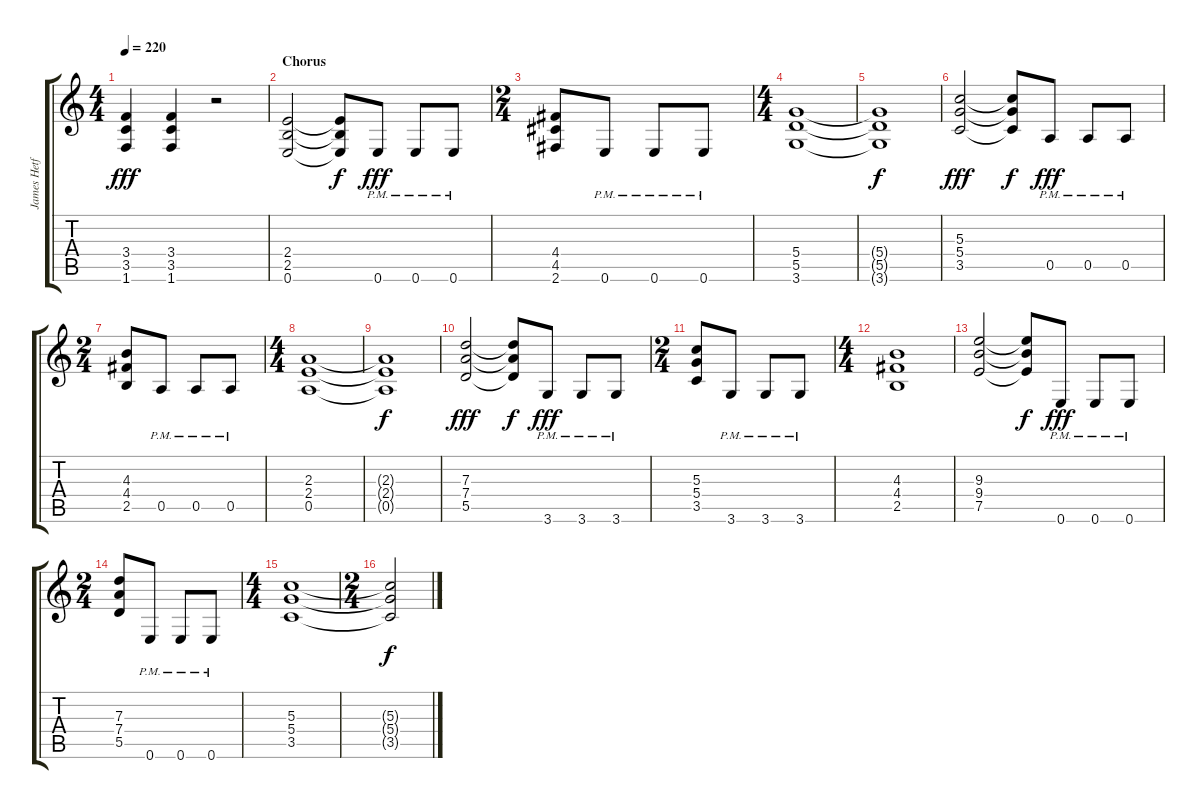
\track ("James Hetfield" "James Hetf") {instrument distortionguitar}
\staff {score tabs}
\tuning (E4 B3 G3 D3 A2 E2) {hide}
\ts (4 4)
\tempo 220
\clef g2
\ks c
(3.4 3.5 1.6).4{dy fff} (3.4 3.5 1.6).4 r.2 |
\section ("" "Chorus")
(2.4 2.5 0.6).2 (2.4{t} 2.5{t} 0.6{t}).8{dy f} 0.6{pm}.8{dy fff} 0.6{pm}.8 0.6{pm}.8 |
\ts (2 4)
(4.4 4.5 2.6).8 0.6{pm}.8 0.6{pm}.8 0.6{pm}.8 |
\ts (4 4)
(5.4 5.5 3.6).1 |
(5.4{t} 5.5{t} 3.6{t}).1{dy f} |
(5.3 5.4 3.5).2{dy fff} (5.3{t} 5.4{t} 3.5{t}).8{dy f} 0.5{pm}.8{dy fff} 0.5{pm}.8 0.5{pm}.8 |
\ts (2 4)
(4.3 4.4 2.5).8 0.5{pm}.8 0.5{pm}.8 0.5{pm}.8 |
\ts (4 4)
(2.3 2.4 0.5).1 |
(2.3{t} 2.4{t} 0.5{t}).1{dy f} |
(7.3 7.4 5.5).2{dy fff} (7.3{t} 7.4{t} 5.5{t}).8{dy f} 3.6{pm}.8{dy fff} 3.6{pm}.8 3.6{pm}.8 |
\ts (2 4)
(5.3 5.4 3.5).8 3.6{pm}.8 3.6{pm}.8 3.6{pm}.8 |
\ts (4 4)
(4.3 4.4 2.5).1 |
(9.3 9.4 7.5).2 (9.3{t} 9.4{t} 7.5{t}).8{dy f} 0.6{pm}.8{dy fff} 0.6{pm}.8 0.6{pm}.8 |
\ts (2 4)
(7.3 7.4 5.5).8 0.6{pm}.8 0.6{pm}.8 0.6{pm}.8 |
\ts (4 4)
(5.3 5.4 3.5).1 |
\ts (2 4)
(5.3{t} 5.4{t} 3.5{t}).2{dy f}
